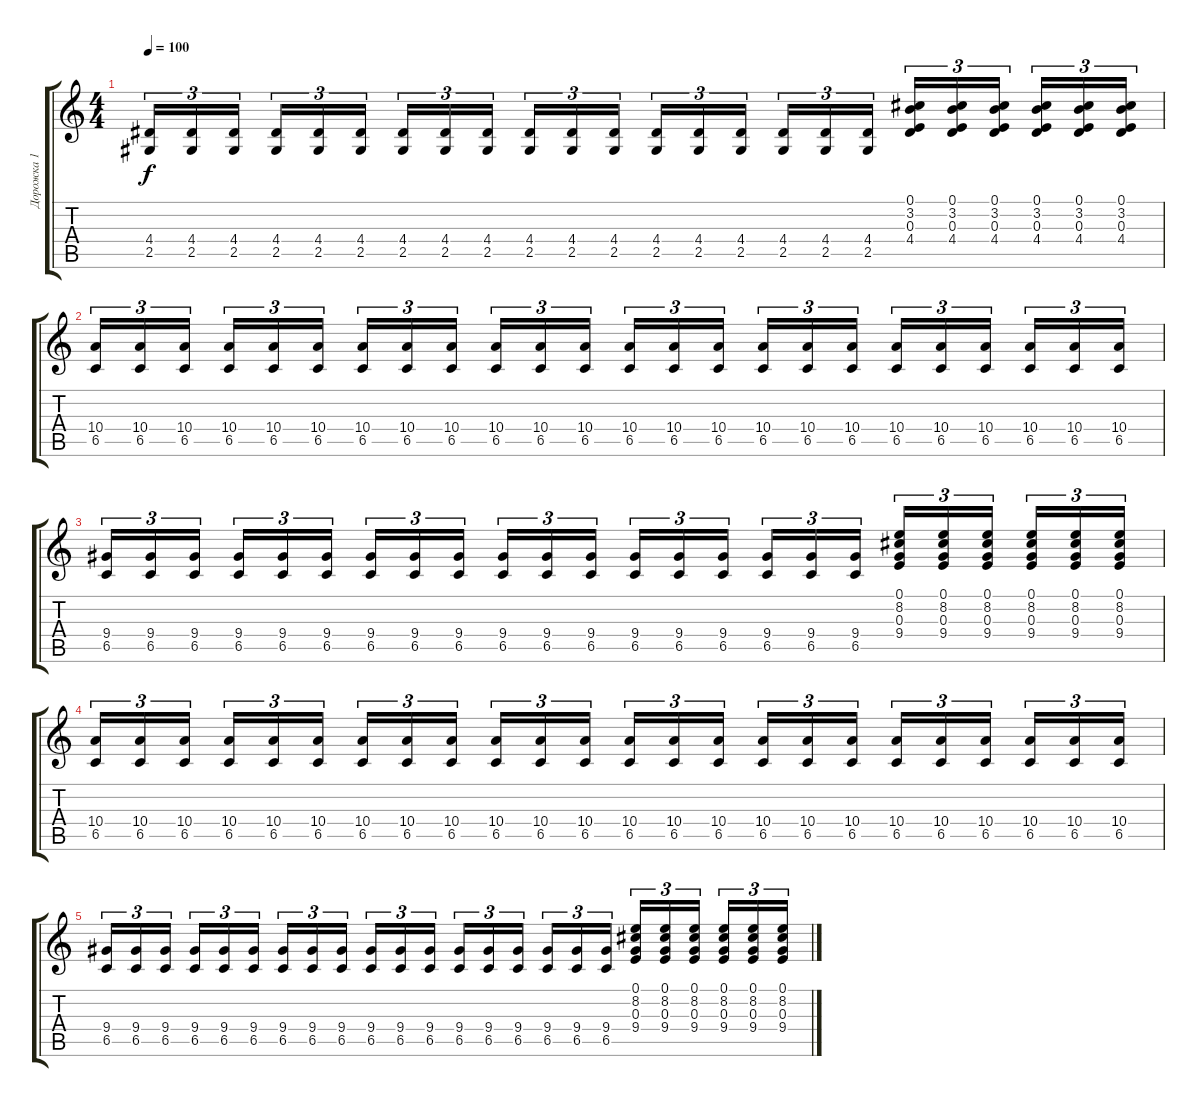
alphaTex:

\track ("Дорожка 1" "Дорожка 1") {instrument distortionguitar}
\staff {score tabs}
\tuning (Db4 Ab3 E3 B2 Gb2 Db2) {hide}
\ts (4 4)
\tempo 100
\clef g2
\ks c
(4.4 2.5).16{tu (3 2) dy f} (4.4 2.5).16{tu (3 2)} (4.4 2.5).16{tu (3 2) beam splitsecondary} (4.4 2.5).16{tu (3 2)} (4.4 2.5).16{tu (3 2)} (4.4 2.5).16{tu (3 2)} (4.4 2.5).16{tu (3 2)} (4.4 2.5).16{tu (3 2)} (4.4 2.5).16{tu (3 2) beam splitsecondary} (4.4 2.5).16{tu (3 2)} (4.4 2.5).16{tu (3 2)} (4.4 2.5).16{tu (3 2)} (4.4 2.5).16{tu (3 2)} (4.4 2.5).16{tu (3 2)} (4.4 2.5).16{tu (3 2) beam splitsecondary} (4.4 2.5).16{tu (3 2)} (4.4 2.5).16{tu (3 2)} (4.4 2.5).16{tu (3 2)} (0.1 3.2 0.3 4.4).16{tu (3 2)} (0.1 3.2 0.3 4.4).16{tu (3 2)} (0.1 3.2 0.3 4.4).16{tu (3 2) beam splitsecondary} (0.1 3.2 0.3 4.4).16{tu (3 2)} (0.1 3.2 0.3 4.4).16{tu (3 2)} (0.1 3.2 0.3 4.4).16{tu (3 2)} |
(10.4 6.5).16{tu (3 2)} (10.4 6.5).16{tu (3 2)} (10.4 6.5).16{tu (3 2) beam splitsecondary} (10.4 6.5).16{tu (3 2)} (10.4 6.5).16{tu (3 2)} (10.4 6.5).16{tu (3 2)} (10.4 6.5).16{tu (3 2)} (10.4 6.5).16{tu (3 2)} (10.4 6.5).16{tu (3 2) beam splitsecondary} (10.4 6.5).16{tu (3 2)} (10.4 6.5).16{tu (3 2)} (10.4 6.5).16{tu (3 2)} (10.4 6.5).16{tu (3 2)} (10.4 6.5).16{tu (3 2)} (10.4 6.5).16{tu (3 2) beam splitsecondary} (10.4 6.5).16{tu (3 2)} (10.4 6.5).16{tu (3 2)} (10.4 6.5).16{tu (3 2)} (10.4 6.5).16{tu (3 2)} (10.4 6.5).16{tu (3 2)} (10.4 6.5).16{tu (3 2) beam splitsecondary} (10.4 6.5).16{tu (3 2)} (10.4 6.5).16{tu (3 2)} (10.4 6.5).16{tu (3 2)} |
(9.4 6.5).16{tu (3 2)} (9.4 6.5).16{tu (3 2)} (9.4 6.5).16{tu (3 2) beam splitsecondary} (9.4 6.5).16{tu (3 2)} (9.4 6.5).16{tu (3 2)} (9.4 6.5).16{tu (3 2)} (9.4 6.5).16{tu (3 2)} (9.4 6.5).16{tu (3 2)} (9.4 6.5).16{tu (3 2) beam splitsecondary} (9.4 6.5).16{tu (3 2)} (9.4 6.5).16{tu (3 2)} (9.4 6.5).16{tu (3 2)} (9.4 6.5).16{tu (3 2)} (9.4 6.5).16{tu (3 2)} (9.4 6.5).16{tu (3 2) beam splitsecondary} (9.4 6.5).16{tu (3 2)} (9.4 6.5).16{tu (3 2)} (9.4 6.5).16{tu (3 2)} (0.1 8.2 0.3 9.4).16{tu (3 2)} (0.1 8.2 0.3 9.4).16{tu (3 2)} (0.1 8.2 0.3 9.4).16{tu (3 2) beam splitsecondary} (0.1 8.2 0.3 9.4).16{tu (3 2)} (0.1 8.2 0.3 9.4).16{tu (3 2)} (0.1 8.2 0.3 9.4).16{tu (3 2)} |
(10.4 6.5).16{tu (3 2)} (10.4 6.5).16{tu (3 2)} (10.4 6.5).16{tu (3 2) beam splitsecondary} (10.4 6.5).16{tu (3 2)} (10.4 6.5).16{tu (3 2)} (10.4 6.5).16{tu (3 2)} (10.4 6.5).16{tu (3 2)} (10.4 6.5).16{tu (3 2)} (10.4 6.5).16{tu (3 2) beam splitsecondary} (10.4 6.5).16{tu (3 2)} (10.4 6.5).16{tu (3 2)} (10.4 6.5).16{tu (3 2)} (10.4 6.5).16{tu (3 2)} (10.4 6.5).16{tu (3 2)} (10.4 6.5).16{tu (3 2) beam splitsecondary} (10.4 6.5).16{tu (3 2)} (10.4 6.5).16{tu (3 2)} (10.4 6.5).16{tu (3 2)} (10.4 6.5).16{tu (3 2)} (10.4 6.5).16{tu (3 2)} (10.4 6.5).16{tu (3 2) beam splitsecondary} (10.4 6.5).16{tu (3 2)} (10.4 6.5).16{tu (3 2)} (10.4 6.5).16{tu (3 2)} |
(9.4 6.5).16{tu (3 2)} (9.4 6.5).16{tu (3 2)} (9.4 6.5).16{tu (3 2) beam splitsecondary} (9.4 6.5).16{tu (3 2)} (9.4 6.5).16{tu (3 2)} (9.4 6.5).16{tu (3 2)} (9.4 6.5).16{tu (3 2)} (9.4 6.5).16{tu (3 2)} (9.4 6.5).16{tu (3 2) beam splitsecondary} (9.4 6.5).16{tu (3 2)} (9.4 6.5).16{tu (3 2)} (9.4 6.5).16{tu (3 2)} (9.4 6.5).16{tu (3 2)} (9.4 6.5).16{tu (3 2)} (9.4 6.5).16{tu (3 2) beam splitsecondary} (9.4 6.5).16{tu (3 2)} (9.4 6.5).16{tu (3 2)} (9.4 6.5).16{tu (3 2)} (0.1 8.2 0.3 9.4).16{tu (3 2)} (0.1 8.2 0.3 9.4).16{tu (3 2)} (0.1 8.2 0.3 9.4).16{tu (3 2) beam splitsecondary} (0.1 8.2 0.3 9.4).16{tu (3 2)} (0.1 8.2 0.3 9.4).16{tu (3 2)} (0.1 8.2 0.3 9.4).16{tu (3 2)}
